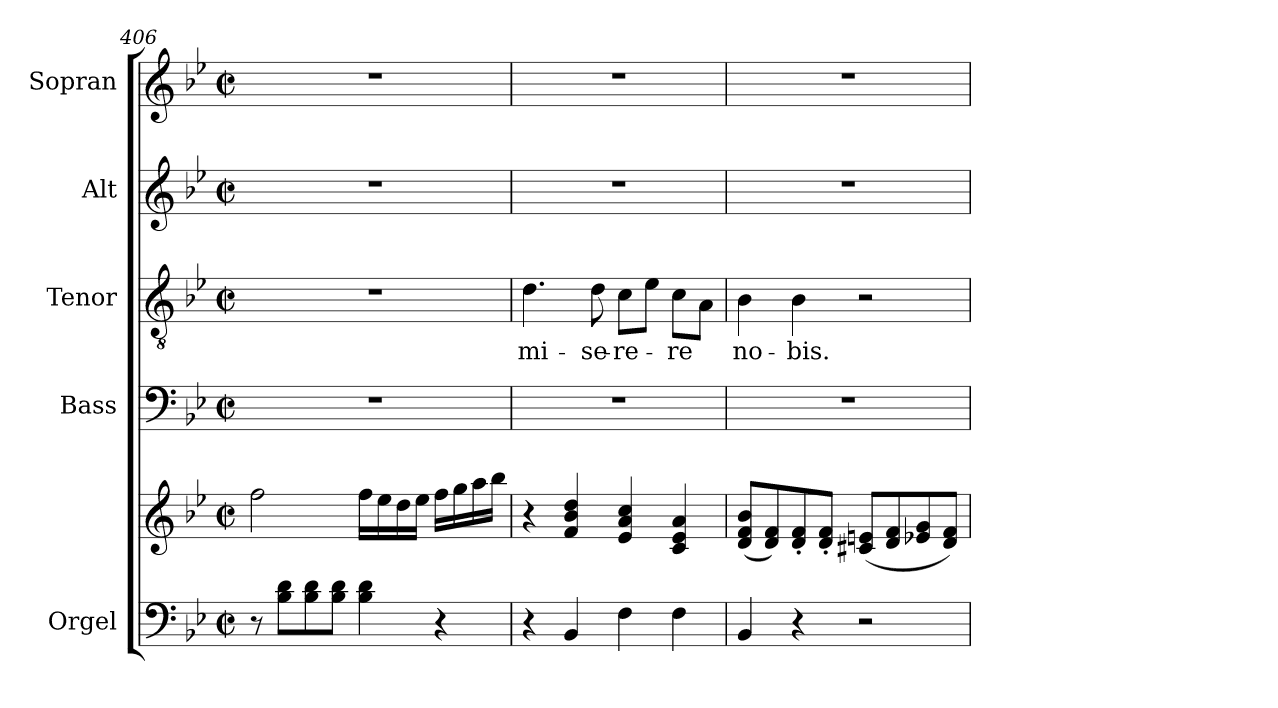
**kern	**kern	**kern	**kern	**text	**kern	**kern
*part5	*part5	*part4	*part3	*part3	*part2	*part1
*staff6	*staff5	*staff4	*staff3	*staff3	*staff2	*staff1
*I"Orgel	*	*I"Bass	*I"Tenor	*	*I"Alt	*I"Sopran
*I'Org.	*	*I'B.	*I'T.	*	*I'A.	*I'S.
*clefF4	*clefG2	*clefF4	*clefGv2	*	*clefG2	*clefG2
*k[b-e-]	*k[b-e-]	*k[b-e-]	*k[b-e-]	*	*k[b-e-]	*k[b-e-]
*B-:	*B-:	*B-:	*B-:	*	*B-:	*B-:
*M2/2	*M2/2	*M2/2	*M2/2	*	*M2/2	*M2/2
*met(c|)	*met(c|)	*met(c|)	*met(c|)	*	*met(c|)	*met(c|)
=406	=406	=406	=406	=406	=406	=406
8r	2ff\	1r	1r	.	1r	1r
8B-\ 8d\L	.	.	.	.	.	.
8B-\ 8d\	.	.	.	.	.	.
8B-\ 8d\J	.	.	.	.	.	.
4B-\ 4d\	16ff\LL	.	.	.	.	.
.	16ee-\	.	.	.	.	.
.	16dd\	.	.	.	.	.
.	16ee-\JJ	.	.	.	.	.
4r	16ff\LL	.	.	.	.	.
.	16gg\	.	.	.	.	.
.	16aa\	.	.	.	.	.
.	16bb-\JJ	.	.	.	.	.
=407	=407	=407	=407	=407	=407	=407
!	!	!	!	!LO:LY:b	!	!
4r	4r	1r	4.d\	mi-	1r	1r
4BB-/	4f/ 4b-/ 4dd/	.	.	.	.	.
!	!	!	!	!LO:LY:b	!	!
.	.	.	8d\	-se-	.	.
!	!	!	!	!LO:LY:b	!	!
4F\	4e-/ 4a/ 4cc/	.	8c\L	-re-	.	.
.	.	.	8e-\J	.	.	.
!	!	!	!	!LO:LY:b	!	!
4F\	4c/ 4e-/ 4a/	.	8c\L	-re	.	.
.	.	.	8A\J	.	.	.
!!LO:PB:g=z
=408	=408	=408	=408	=408	=408	=408
!	!	!	!	!LO:LY:b	!	!
4BB-/	(<8d/ 8f/ 8b-/L	1r	4B-\	no-	1r	1r
.	8d/ 8f/)	.	.	.	.	.
!	!	!	!	!LO:LY:b	!	!
4r	8d/'< 8f/'<	.	4B-\	-bis.	.	.
.	8d/'< 8f/'<J	.	.	.	.	.
2r	(<8c#X/ 8en/L	.	2r	.	.	.
.	8d/ 8f/	.	.	.	.	.
.	8e-X/ 8g/	.	.	.	.	.
.	8d/ 8f/J)	.	.	.	.	.
=	=	=	=	=	=	=
*-	*-	*-	*-	*-	*-	*-
